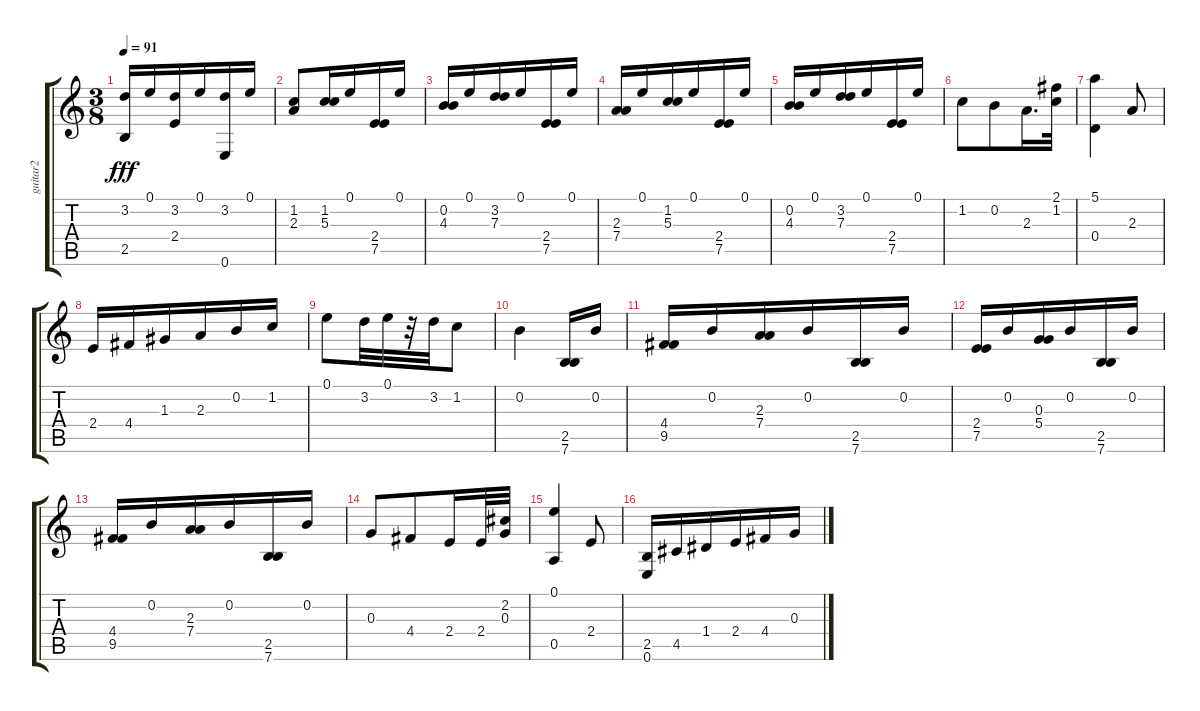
\track ("guitar2" "guitar2") {instrument acousticguitarnylon}
\staff {score tabs}
\tuning (E4 B3 G3 D3 A2 E2) {hide}
\ts (3 8)
\tempo 91
\clef g2
\ks c
(3.2 2.5).16{dy fff} 0.1.16 (3.2 2.4).16 0.1.16 (3.2 0.6).16 0.1.16 |
(1.2 2.3).8 (1.2 5.3).16 0.1.16 (2.4 7.5).16 0.1.16 |
(0.2 4.3).16 0.1.16 (3.2 7.3).16 0.1.16 (2.4 7.5).16 0.1.16 |
(2.3 7.4).16 0.1.16 (1.2 5.3).16 0.1.16 (2.4 7.5).16 0.1.16 |
(0.2 4.3).16 0.1.16 (3.2 7.3).16 0.1.16 (2.4 7.5).16 0.1.16 |
1.2.8 0.2.8 2.3.16{d} (2.1 1.2).32 |
(5.1 0.4).4 2.3.8 |
2.4.16 4.4.16 1.3.16 2.3.16 0.2.16 1.2.16 |
0.1.8 3.2.32 0.1.32 r.32 3.2.32 1.2.8 |
0.2.4 (2.5 7.6).16 0.2.16 |
(4.4 9.5).16 0.2.16 (2.3 7.4).16 0.2.16 (2.5 7.6).16 0.2.16 |
(2.4 7.5).16 0.2.16 (0.3 5.4).16 0.2.16 (2.5 7.6).16 0.2.16 |
(4.4 9.5).16 0.2.16 (2.3 7.4).16 0.2.16 (2.5 7.6).16 0.2.16 |
0.3.8 4.4.8 2.4.16 2.4.32 (2.2 0.3).32 |
(0.1 0.5).4 2.4.8 |
(2.5 0.6).16 4.5.16 1.4.16 2.4.16 4.4.16 0.3.16
